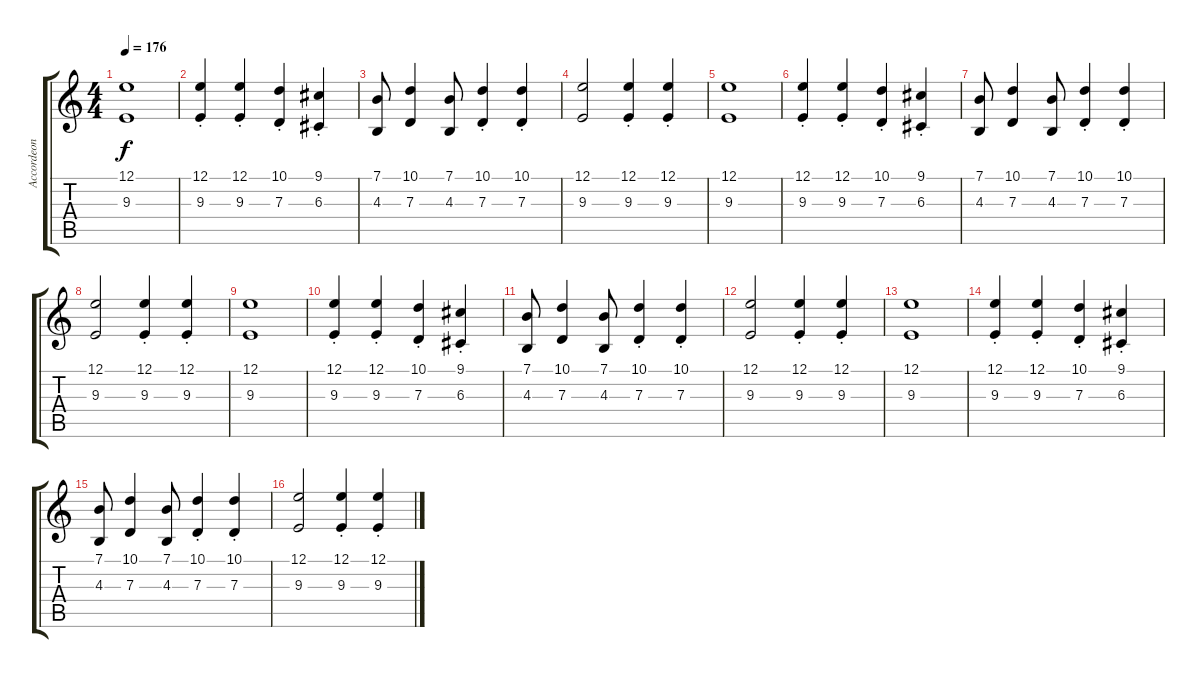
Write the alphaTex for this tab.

\track ("Accordeon" "Accordeon") {instrument tangoaccordion}
\staff {score tabs}
\tuning (E4 B3 G3 D3 A2 E2) {hide}
\ts (4 4)
\tempo 176
\clef g2
\ks c
(12.1 9.3).1{dy f} |
(12.1{st} 9.3{st}).4 (12.1{st} 9.3{st}).4 (10.1{st} 7.3{st}).4 (9.1{st} 6.3{st}).4 |
(7.1 4.3).8 (10.1 7.3).4 (7.1 4.3).8 (10.1{st} 7.3{st}).4 (10.1{st} 7.3{st}).4 |
(12.1 9.3).2 (12.1{st} 9.3{st}).4 (12.1{st} 9.3{st}).4 |
(12.1 9.3).1 |
(12.1{st} 9.3{st}).4 (12.1{st} 9.3{st}).4 (10.1{st} 7.3{st}).4 (9.1{st} 6.3{st}).4 |
(7.1 4.3).8 (10.1 7.3).4 (7.1 4.3).8 (10.1{st} 7.3{st}).4 (10.1{st} 7.3{st}).4 |
(12.1 9.3).2 (12.1{st} 9.3{st}).4 (12.1{st} 9.3{st}).4 |
(12.1 9.3).1 |
(12.1{st} 9.3{st}).4 (12.1{st} 9.3{st}).4 (10.1{st} 7.3{st}).4 (9.1{st} 6.3{st}).4 |
(7.1 4.3).8 (10.1 7.3).4 (7.1 4.3).8 (10.1{st} 7.3{st}).4 (10.1{st} 7.3{st}).4 |
(12.1 9.3).2 (12.1{st} 9.3{st}).4 (12.1{st} 9.3{st}).4 |
(12.1 9.3).1 |
(12.1{st} 9.3{st}).4 (12.1{st} 9.3{st}).4 (10.1{st} 7.3{st}).4 (9.1{st} 6.3{st}).4 |
(7.1 4.3).8 (10.1 7.3).4 (7.1 4.3).8 (10.1{st} 7.3{st}).4 (10.1{st} 7.3{st}).4 |
(12.1 9.3).2 (12.1{st} 9.3{st}).4 (12.1{st} 9.3{st}).4
